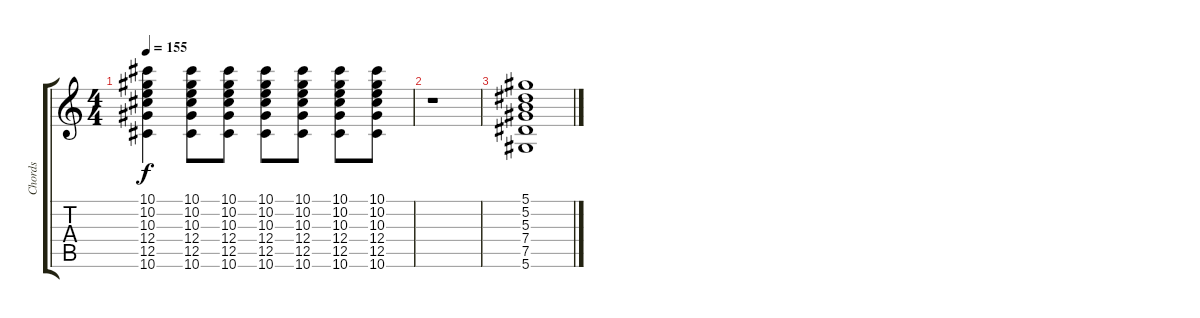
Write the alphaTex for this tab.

\track ("Chords" "Chords") {instrument acousticguitarsteel}
\staff {score tabs}
\tuning (Eb4 Bb3 Gb3 Db3 Ab2 Eb2) {hide}
\ts (4 4)
\tempo 155
\clef g2
\ks c
(10.1 10.2 10.3 12.4 12.5 10.6).4{dy f} (10.1 10.2 10.3 12.4 12.5 10.6).8 (10.1 10.2 10.3 12.4 12.5 10.6).8 (10.1 10.2 10.3 12.4 12.5 10.6).8 (10.1 10.2 10.3 12.4 12.5 10.6).8 (10.1 10.2 10.3 12.4 12.5 10.6).8 (10.1 10.2 10.3 12.4 12.5 10.6).8 |
r.1 |
(5.1 5.2 5.3 7.4 7.5 5.6).1
